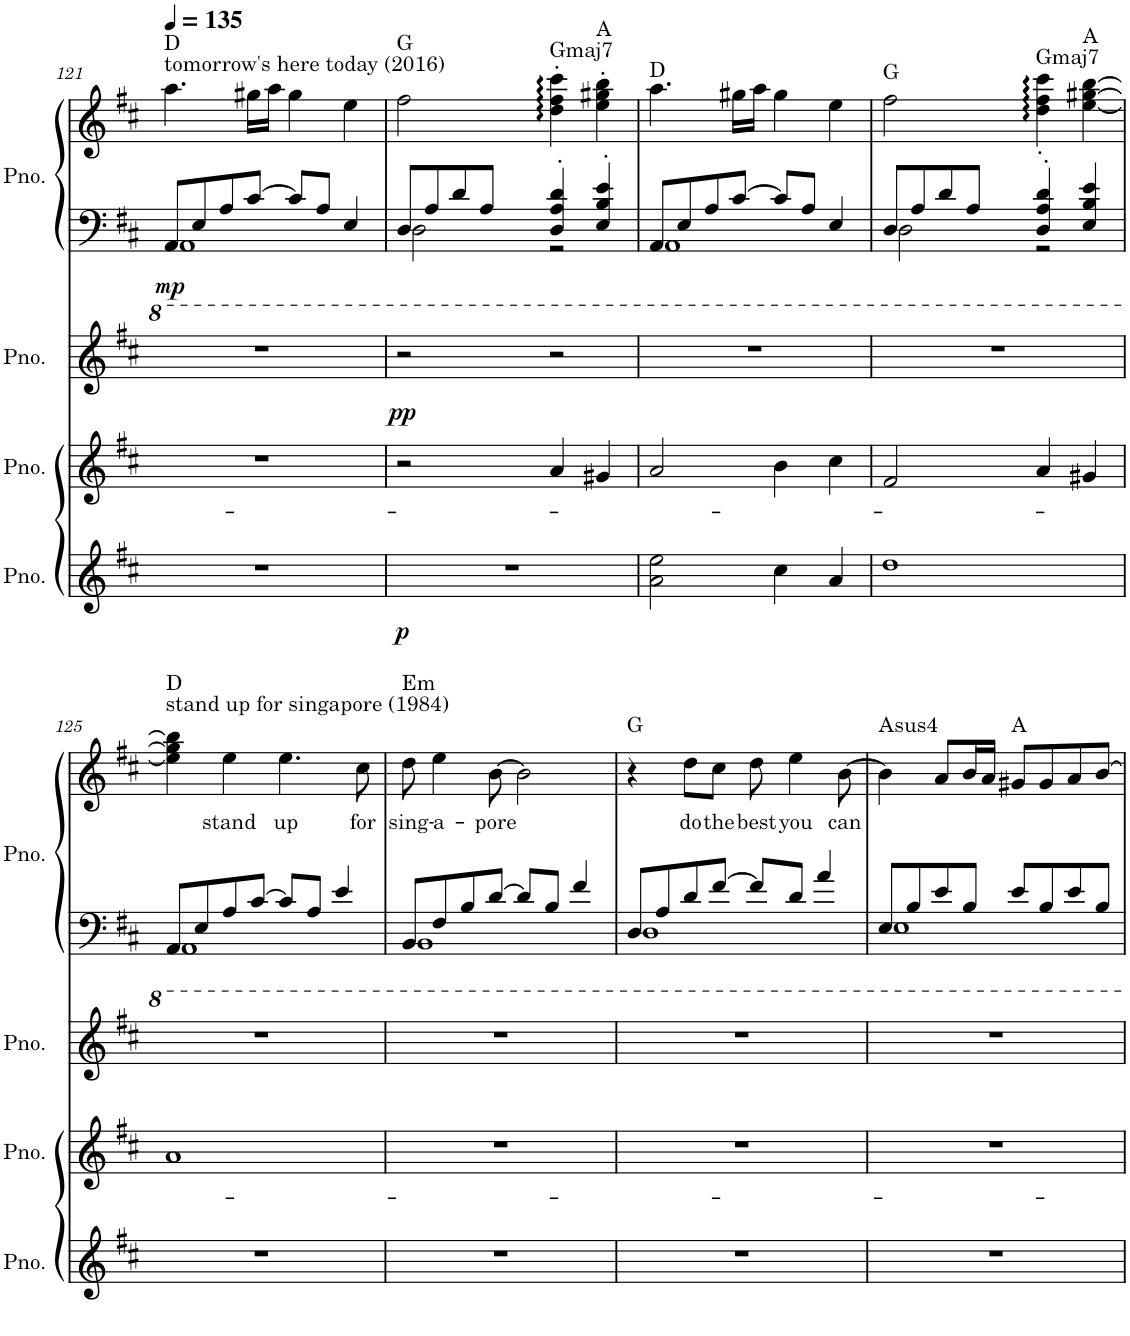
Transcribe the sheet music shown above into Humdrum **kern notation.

**kern	**dynam	**kern	**kern	**dynam	**kern	**kern	**text	**dynam
*part4	*part4	*part3	*part2	*part2	*part1	*part1	*part1	*part1
*staff5	*staff5	*staff4	*staff3	*staff3	*staff2	*staff1	*staff1	*staff1/2
*I"Piano	*	*I"Piano	*I"Piano	*	*I"Piano	*	*	*
*I'Pno.	*	*I'Pno.	*I'Pno.	*	*I'Pno.	*	*	*
!!LO:PB:g=z
*clefG2	*	*clefG2	*clefG2	*	*clefF4	*clefG2	*	*
*k[f#c#]	*	*k[f#c#]	*k[f#c#]	*	*k[f#c#]	*k[f#c#]	*	*
*M4/4	*	*M4/4	*M4/4	*	*M4/4	*M4/4	*	*
*MM135	*	*MM135	*MM135	*	*MM135	*MM135	*	*
=121	=121	=121	=121	=121	=121	=121	=121	=121
*	*	*	*	*	*^	*	*	*
!	!	!	!	!	!	!	!LO:TX:a:t=tomorrow's here today (2016)	!	!
!	!	!	!	!	!	!	!LO:TX:a:t=D	!	!
!	!	!	!	!	!	!	!	!	!LO:DY:b=2
1r	.	1r	1r	.	8AA/L	1AA	4.aa\	.	mp
.	.	.	.	.	8E/	.	.	.	.
.	.	.	.	.	8A/	.	.	.	.
.	.	.	.	.	[8c#/J	.	16gg#X\LL	.	.
.	.	.	.	.	.	.	16aa\JJ	.	.
.	.	.	.	.	8c#/L]	.	4gg#\	.	.
.	.	.	.	.	8A/J	.	.	.	.
.	.	.	.	.	4E/	.	4ee\	.	.
=122	=122	=122	=122	=122	=122	=122	=122	=122	=122
*	*	*	*	*	*	*	*^	*	*
!	!	!	!	!	!	!	!LO:TX:a:t=G	!	!	!
!	!LO:DY:b	!	!	!LO:DY:b	!	!	!	!	!	!
1r	p	2r	2r	pp	8D/L	2D\	2ff#\	4...ryy	.	.
.	.	.	.	.	8A/	.	.	.	.	.
.	.	.	.	.	8d/	.	.	.	.	.
.	.	.	.	.	8A/J	.	.	.	.	.
.	.	.	.	.	.	.	.	[64ddLLLL	.	.
.	.	.	.	.	.	.	.	[64ff#JJJJ	.	.
!	!	!	!	!	!	!	!LO:TX:a:t=Gmaj7	!	!	!
.	.	4a/	2r	.	4D/' 4A/' 4d/'	2r	4dd\'> 4ff#\]'> 4ccc#\'>	4dd]	.	.
!	!	!	!	!	!	!	!LO:TX:a:t=A	!	!	!
.	.	4g#X/	.	.	4E/' 4B/' 4e/'	.	4ee\'> 4gg#X\'> 4bb\'>	4ryy	.	.
=123	=123	=123	=123	=123	=123	=123	=123	=123	=123	=123
!	!	!	!	!	!	!	!LO:TX:a:t=D	!	!	!
*	*	*	*	*	*	*	*v	*v	*	*
2a\ 2ee\	.	2a/	1r	.	8AA/L	1AA	4.aa\	.	.
.	.	.	.	.	8E/	.	.	.	.
.	.	.	.	.	8A/	.	.	.	.
.	.	.	.	.	[8c#/J	.	16gg#X\LL	.	.
.	.	.	.	.	.	.	16aa\JJ	.	.
4cc#\	.	4b\	.	.	8c#/L]	.	4gg#\	.	.
.	.	.	.	.	8A/J	.	.	.	.
4a/	.	4cc#\	.	.	4E/	.	4ee\	.	.
=124	=124	=124	=124	=124	=124	=124	=124	=124	=124
*	*	*	*	*	*	*	*^	*	*
!	!	!	!	!	!	!	!LO:TX:a:t=G	!	!	!
1dd	.	2f#/	1r	.	8D/L	2D\	2ff#\	4...ryy	.	.
.	.	.	.	.	8A/	.	.	.	.	.
.	.	.	.	.	8d/	.	.	.	.	.
.	.	.	.	.	8A/J	.	.	.	.	.
.	.	.	.	.	.	.	.	[64ddLLLL	.	.
.	.	.	.	.	.	.	.	[64ff#JJJJ	.	.
!	!	!	!	!	!	!	!LO:TX:a:t=Gmaj7	!	!	!
.	.	4a/	.	.	4D/' 4A/' 4d/'	2r	4dd\'< 4ff#\]'< 4ccc#\'<	4dd]	.	.
!	!	!	!	!	!	!	!LO:TX:a:t=A	!	!	!
.	.	4g#X/	.	.	4E/ 4B/ 4e/	.	[4ee\ [4gg#X\ [4bb\	4ryy	.	.
!!LO:LB:g=z
=125	=125	=125	=125	=125	=125	=125	=125	=125	=125	=125
!	!	!	!	!	!	!	!LO:TX:a:t=stand up for singapore (1984)	!	!	!
!	!	!	!	!	!	!	!LO:TX:a:t=D	!	!	!
*	*	*	*	*	*	*	*v	*v	*	*
1r	.	1a	1r	.	8AA/L	1AA	4ee\] 4gg#\] 4bb\]	.	.
.	.	.	.	.	8E/	.	.	.	.
!	!	!	!	!	!	!	!	!LO:LY:b	!
.	.	.	.	.	8A/	.	4ee\	stand	.
.	.	.	.	.	[8c#/J	.	.	.	.
!	!	!	!	!	!	!	!	!LO:LY:b	!
.	.	.	.	.	8c#/L]	.	4.ee\	up	.
.	.	.	.	.	8A/J	.	.	.	.
.	.	.	.	.	4e/	.	.	.	.
!	!	!	!	!	!	!	!	!LO:LY:b	!
.	.	.	.	.	.	.	8cc#\	for	.
=126	=126	=126	=126	=126	=126	=126	=126	=126	=126
!	!	!	!	!	!	!	!LO:TX:a:t=Em	!	!
!	!	!	!	!	!	!	!	!LO:LY:b	!
1r	.	1r	1r	.	8BB/L	1BB	8dd\	sing-	.
!	!	!	!	!	!	!	!	!LO:LY:b	!
.	.	.	.	.	8F#/	.	4ee\	-a-	.
.	.	.	.	.	8B/	.	.	.	.
!	!	!	!	!	!	!	!	!LO:LY:b	!
.	.	.	.	.	[8d/J	.	[8b\	-pore	.
.	.	.	.	.	8d/L]	.	2b\]	.	.
.	.	.	.	.	8B/J	.	.	.	.
.	.	.	.	.	4f#/	.	.	.	.
=127	=127	=127	=127	=127	=127	=127	=127	=127	=127
!	!	!	!	!	!	!	!LO:TX:a:t=G	!	!
1r	.	1r	1r	.	8D/L	1D	4r	.	.
.	.	.	.	.	8A/	.	.	.	.
!	!	!	!	!	!	!	!	!LO:LY:b	!
.	.	.	.	.	8d/	.	8dd\L	do	.
!	!	!	!	!	!	!	!	!LO:LY:b	!
.	.	.	.	.	[8f#/J	.	8cc#\J	the	.
!	!	!	!	!	!	!	!	!LO:LY:b	!
.	.	.	.	.	8f#/L]	.	8dd\	best	.
!	!	!	!	!	!	!	!	!LO:LY:b	!
.	.	.	.	.	8d/J	.	4ee\	you	.
.	.	.	.	.	4a/	.	.	.	.
!	!	!	!	!	!	!	!	!LO:LY:b	!
.	.	.	.	.	.	.	[8b\	can	.
=128	=128	=128	=128	=128	=128	=128	=128	=128	=128
!	!	!	!	!	!	!	!LO:TX:a:t=Asus4	!	!
1r	.	1r	1r	.	8E/L	1E	4b\]	.	.
.	.	.	.	.	8B/	.	.	.	.
.	.	.	.	.	8e/	.	8a/L	.	.
.	.	.	.	.	8B/J	.	16b/L	.	.
.	.	.	.	.	.	.	16a/JJ	.	.
!	!	!	!	!	!	!	!LO:TX:a:t=A	!	!
.	.	.	.	.	8e/L	.	8g#X/L	.	.
.	.	.	.	.	8B/	.	8g#/	.	.
.	.	.	.	.	8e/	.	8a/	.	.
.	.	.	.	.	8B/J	.	[8b/J	.	.
*	*	*	*	*	*v	*v	*	*	*
=	=	=	=	=	=	=	=	=
*-	*-	*-	*-	*-	*-	*-	*-	*-
